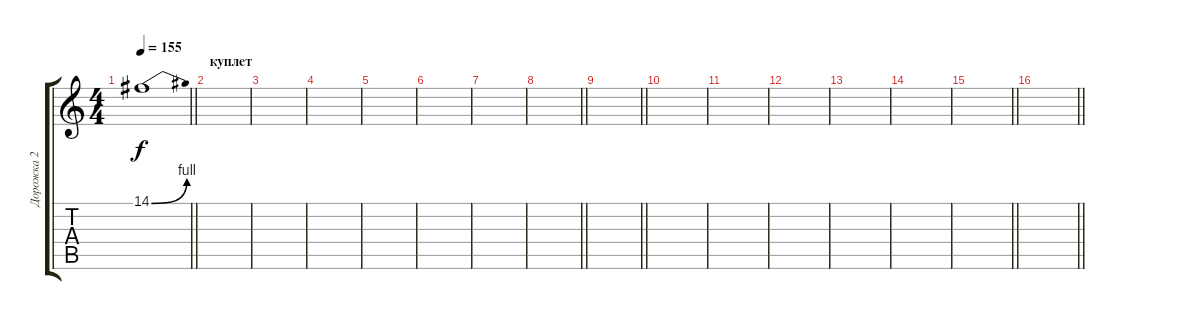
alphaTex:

\track ("Дорожка 2" "Дорожка 2") {instrument acousticgrandpiano}
\staff {score tabs}
\tuning (E4 B3 G3 D3 A2 E2) {hide}
\ts (4 4)
\tempo 155
\clef g2
\barLineRight lightlight
\ks c
14.1{be (bend 0 0 60 4)}.1{dy f} |
\section ("" "куплет")
|
|
|
|
|
|
\barLineRight lightlight
|
\barLineRight lightlight
|
|
|
|
|
|
\barLineRight lightlight
|
\barLineRight lightlight
